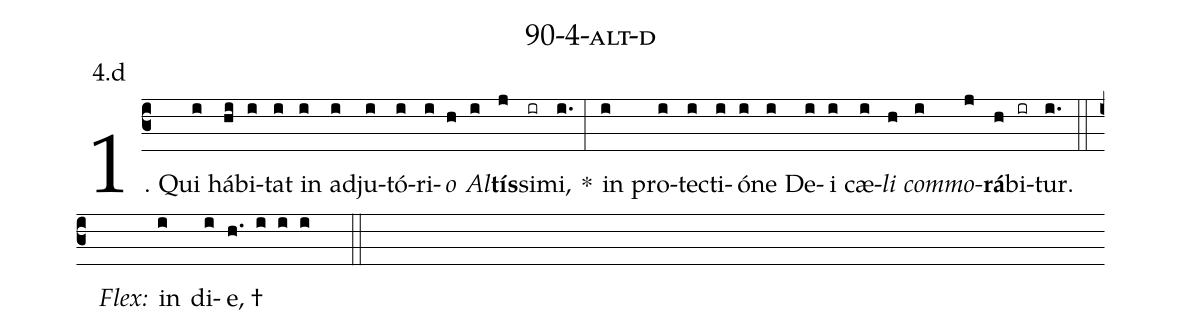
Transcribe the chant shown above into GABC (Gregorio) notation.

name: 90-4-alt-d;
annotation: 4.d;
%%
(c3)1. Qui(i) há(hi)bi(i)tat(i) in(i) ad(i)ju(i)tó(i)ri(i)<i>o</i>(h) <i>Al</i>(i)<b>tís</b>(j)si(ir)mi,(i.) *(:) in(i) pro(i)tec(i)ti(i)ó(i)ne(i) De(i)i(i) cæ(i)<i>li</i>(h) <i>com</i>(i)<i>mo</i>(j)<b>rá</b>(h)bi(ir)tur.(i.) (::)
<i>Flex:</i>()  in(i) di(i)e, †(h. i i i  ::)
